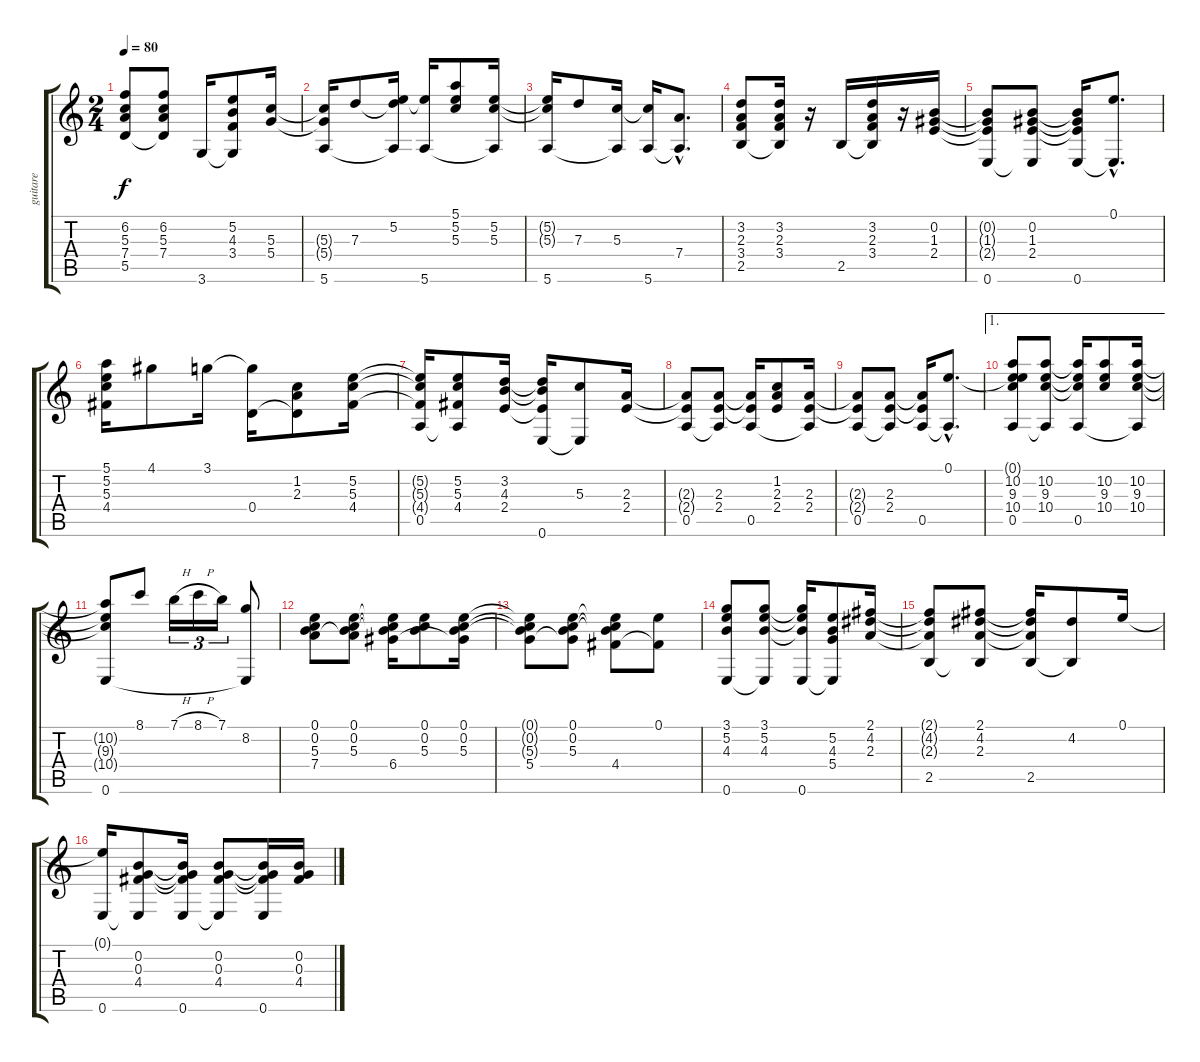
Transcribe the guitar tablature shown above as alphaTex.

\track ("guitare" "guitare") {instrument acousticguitarnylon}
\staff {score tabs}
\tuning (E4 B3 G3 D3 A2 E2) {hide}
\ts (2 4)
\tempo 80
\clef g2
\ks c
(6.2{t} 5.3{t} 7.4{t} 5.5).8{dy f} (6.2 5.3 7.4 5.5{t}).8 3.6.16 (5.2 4.3 3.4 3.6{t}).8 (5.3 5.4).16 |
(5.3{t} 5.4{t} 5.6).16 7.3.8 (5.2 7.3{t} 5.6{t}).16 (5.2{t} 5.6).16 (5.1 5.2 5.3).8 (5.2 5.3 5.6{t}).16 |
(5.2{t} 5.3{t} 5.6).16 7.3.8 (5.3 5.6{t}).16 (5.3{t} 5.6).16 (7.4{hac} 5.6{hac t}).8{d} |
(3.2 2.3 3.4 2.5).8 (3.2 2.3 3.4 2.5{t}).16 r.16 2.5.16 (3.2 2.3 3.4 2.5{t}).16 r.16 (0.2 1.3 2.4).16 |
(0.2{t} 1.3{t} 2.4{t} 0.6).8 (0.2 1.3 2.4 0.6{t}).8 (0.2{t} 1.3{t} 2.4{t} 0.6).16 (0.1{hac} 0.6{hac t}).8{d} |
(5.1 5.2 5.3 4.4).16 4.1.8 3.1.16 (3.1{t} 0.4).16 (1.2 2.3 0.4{t}).8 (5.2 5.3 4.4).16 |
(5.2{t} 5.3{t} 4.4{t} 0.5).16 (5.2 5.3 4.4 0.5{t}).8 (3.2 4.3 2.4).16 (3.2{t} 4.3{t} 2.4{t} 0.6).16 (5.3 0.6{t}).8 (2.3 2.4).16 |
(2.3{t} 2.4{t} 0.5).8 (2.3 2.4 0.5{t}).8 (2.3{t} 2.4{t} 0.5).16 (1.2 2.3 2.4).8 (2.3 2.4 0.5{t}).16 |
(2.3{t} 2.4{t} 0.5).8 (2.3 2.4 0.5{t}).8 (2.3{t} 2.4{t} 0.5).16 (0.1{hac} 0.5{hac t}).8{d} |
\ae 1
(0.1{t} 10.2 9.3 10.4 0.5).8 (10.2 9.3 10.4 0.5{t}).8 (10.2{t} 9.3{t} 10.4{t} 0.5).16 (10.2 9.3 10.4).8 (10.2 9.3 10.4 0.5{t}).16 |
(10.2{t} 9.3{t} 10.4{t} 0.6).8 8.1.8 7.1{h}.16{tu (3 2)} 8.1{h}.16{tu (3 2)} 7.1.16{tu (3 2)} (8.2 0.6{t}).8 |
(0.1 0.2 5.3 7.4).8 (0.1 0.2 5.3 7.4{t}).8 (0.1{t} 0.2{t} 5.3{t} 6.4).16 (0.1 0.2 5.3).8 (0.1 0.2 5.3 6.4{t}).16 |
(0.1{t} 0.2{t} 5.3{t} 5.4).8 (0.1 0.2 5.3 5.4{t}).8 (0.1{t} 0.2{t} 5.3{t} 4.4).8 (0.1 4.4{t}).8 |
(3.1 5.2 4.3 0.6).8 (3.1 5.2 4.3 0.6{t}).8 (3.1{t} 5.2{t} 4.3{t} 0.6).16 (5.2 4.3 5.4 0.6{t}).8 (2.1 4.2 2.3).16 |
(2.1{t} 4.2{t} 2.3{t} 2.5).8 (2.1 4.2 2.3 2.5{t}).8 (2.1{t} 4.2{t} 2.3{t} 2.5).16 (4.2 2.5{t}).8 0.1.16 |
(0.1{t} 0.6).16 (0.2 0.3 4.4 0.6{t}).8 (0.2{t} 0.3{t} 4.4{t} 0.6).16 (0.2 0.3 4.4 0.6{t}).8 (0.2{t} 0.3{t} 4.4{t} 0.6).16 (0.2 0.3 4.4).16
